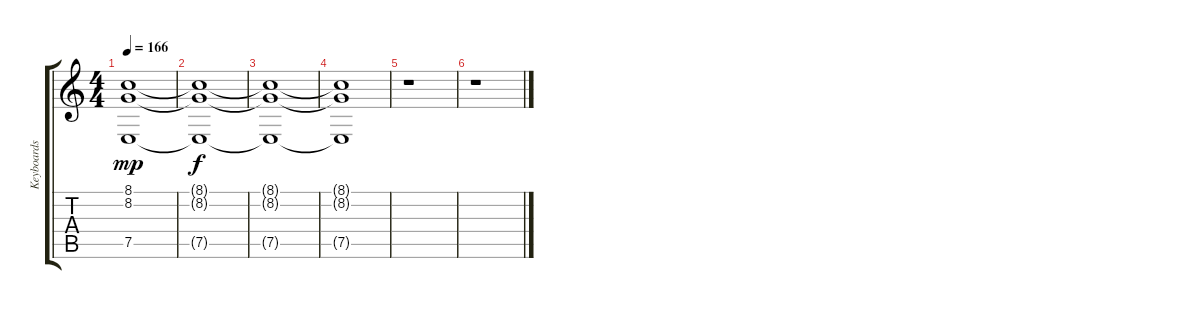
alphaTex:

\track ("Keyboards" "Keyboards") {instrument synthvoice}
\staff {score tabs}
\tuning (E4 B3 G3 D3 A2 E2) {hide}
\ts (4 4)
\tempo 166
\clef g2
\ks c
(8.1 8.2{t} 7.5{t}).1{dy mp} |
(8.1{t} 8.2{t} 7.5{t}).1{dy f} |
(8.1{t} 8.2{t} 7.5{t}).1 |
(8.1{t} 8.2{t} 7.5{t}).1 |
r.1 |
r.1
